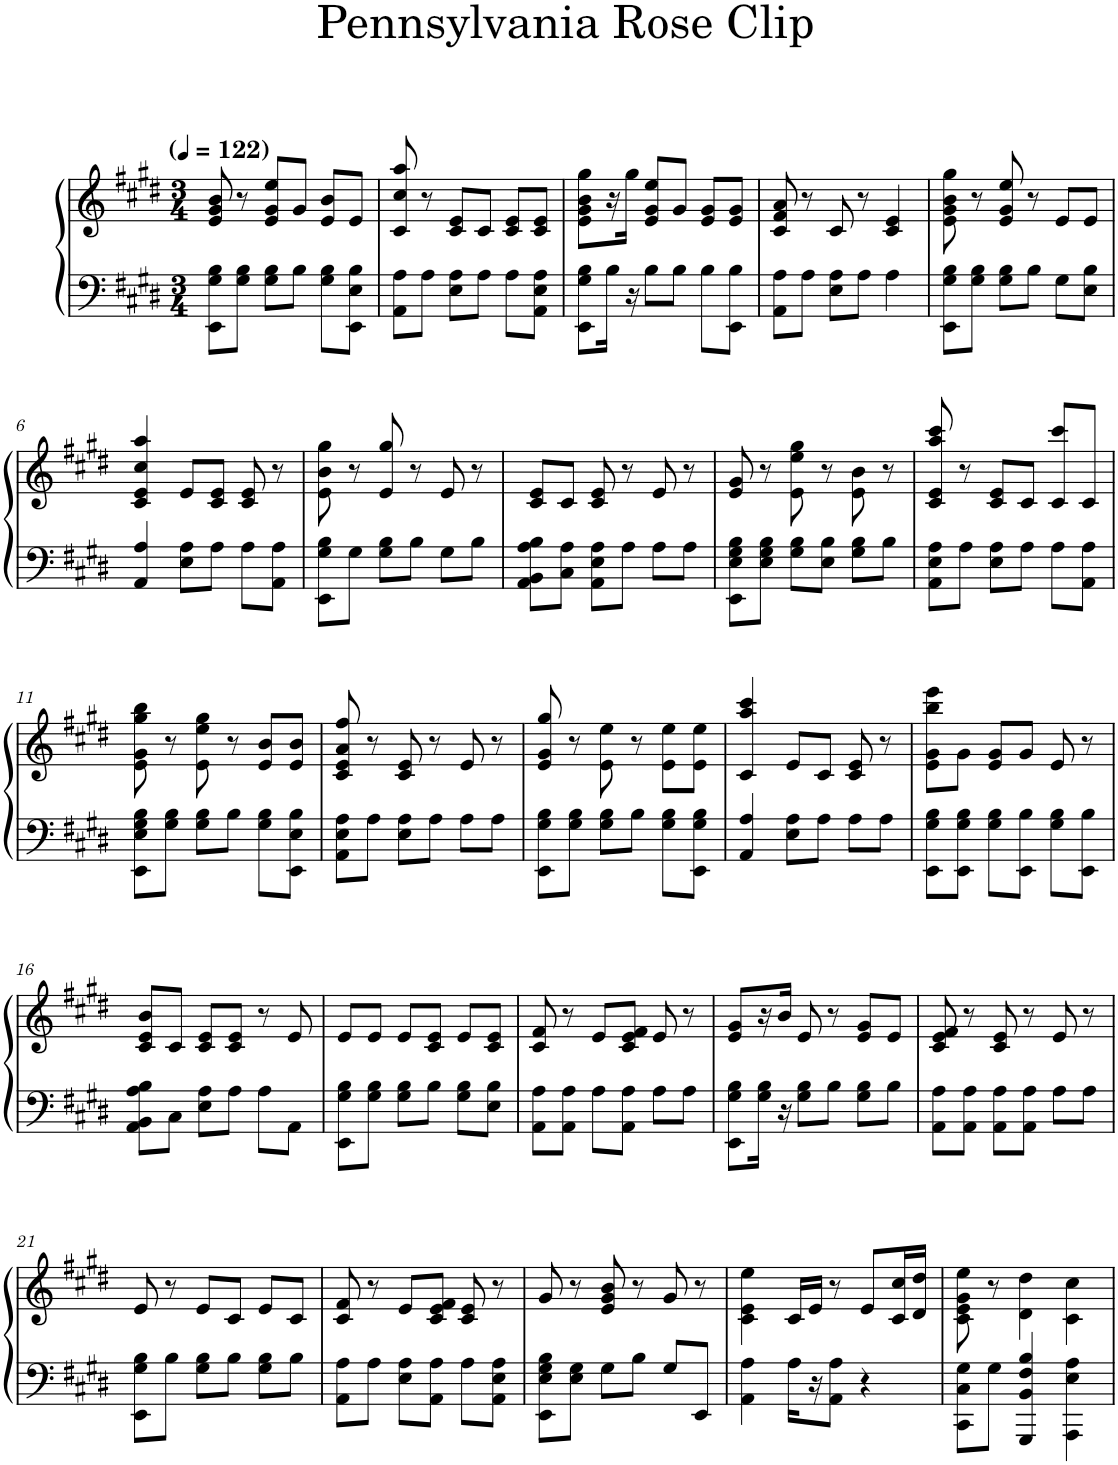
**kern	**kern
*part1	*part1
*staff2	*staff1
*I"Piano	*
*I'Pno	*
*clefF4	*clefG2
*k[f#c#g#d#]	*k[f#c#g#d#]
*E:	*E:
*M3/4	*M3/4
*MM122	*MM122
=1	=1
8EE\ 8G#\ 8B\L	8e/ 8g#/ 8b/
8G#\ 8B\J	8r
8G#\ 8B\L	8e/ 8g#/ 8ee/L
8B\J	8g#/J
8G#\ 8B\L	8e/ 8b/L
8EE\ 8E\ 8B\J	8e/J
=2	=2
8AA\ 8A\L	8c#/ 8cc#/ 8aa/
8A\J	8r
8E\ 8A\L	8c#/ 8e/L
8A\J	8c#/J
8A\L	8c#/ 8e/L
8AA\ 8E\ 8A\J	8c#/ 8e/J
=3	=3
8EE\ 8G#\ 8B\L	8e\ 8g#\ 8b\ 8gg#\L
16B\Jk	16r
16r	16gg#\JJ
8B\L	8e/ 8g#/ 8ee/L
8B\J	8g#/J
8B\L	8e/ 8g#/L
8EE\ 8B\J	8e/ 8g#/J
=4	=4
8AA\ 8A\L	8c#/ 8f#/ 8a/
8A\J	8r
8E\ 8A\L	8c#/
8A\J	8r
4A\	4c#/ 4e/
=5	=5
8EE\ 8G#\ 8B\L	8e\ 8g#\ 8b\ 8gg#\
8G#\ 8B\J	8r
8G#\ 8B\L	8e/ 8g#/ 8ee/
8B\J	8r
8G#\L	8e/L
8E\ 8B\J	8e/J
!!LO:LB:g=z
=6	=6
4AA/ 4A/	4c#/ 4e/ 4cc#/ 4aa/
8E\ 8A\L	8e/L
8A\J	8c#/ 8e/J
8A\L	8c#/ 8e/
8AA\ 8A\J	8r
=7	=7
8EE\ 8G#\ 8B\L	8e\ 8b\ 8gg#\
8G#\J	8r
8G#\ 8B\L	8e/ 8gg#/
8B\J	8r
8G#\L	8e/
8B\J	8r
=8	=8
8AA\ 8BB\ 8A\ 8B\L	8c#/ 8e/L
8C#\ 8A\J	8c#/J
8AA\ 8E\ 8A\L	8c#/ 8e/
8A\J	8r
8A\L	8e/
8A\J	8r
=9	=9
8EE\ 8E\ 8G#\ 8B\L	8e/ 8g#/
8E\ 8G#\ 8B\J	8r
8G#\ 8B\L	8e\ 8ee\ 8gg#\
8E\ 8B\J	8r
8G#\ 8B\L	8e\ 8b\
8B\J	8r
=10	=10
8AA\ 8E\ 8A\L	8c#/ 8e/ 8aa/ 8ccc#/
8A\J	8r
8E\ 8A\L	8c#/ 8e/L
8A\J	8c#/J
8A\L	8c#/ 8ccc#/L
8AA\ 8A\J	8c#/J
!!LO:LB:g=z
=11	=11
8EE\ 8E\ 8G#\ 8B\L	8e\ 8g#\ 8gg#\ 8bb\
8G#\ 8B\J	8r
8G#\ 8B\L	8e\ 8ee\ 8gg#\
8B\J	8r
8G#\ 8B\L	8e/ 8b/L
8EE\ 8E\ 8B\J	8e/ 8b/J
=12	=12
8AA\ 8E\ 8A\L	8c#/ 8e/ 8a/ 8ff#/
8A\J	8r
8E\ 8A\L	8c#/ 8e/
8A\J	8r
8A\L	8e/
8A\J	8r
=13	=13
8EE\ 8G#\ 8B\L	8e/ 8g#/ 8gg#/
8G#\ 8B\J	8r
8G#\ 8B\L	8e\ 8ee\
8B\J	8r
8G#\ 8B\L	8e\ 8ee\L
8EE\ 8G#\ 8B\J	8e\ 8ee\J
=14	=14
4AA/ 4A/	4c#/ 4aa/ 4ccc#/
8E\ 8A\L	8e/L
8A\J	8c#/J
8A\L	8c#/ 8e/
8A\J	8r
=15	=15
8EE\ 8G#\ 8B\L	8e\ 8g#\ 8bb\ 8eee\L
8EE\ 8G#\ 8B\J	8g#\J
8G#\ 8B\L	8e/ 8g#/L
8EE\ 8B\J	8g#/J
8G#\ 8B\L	8e/
8EE\ 8B\J	8r
!!LO:LB:g=z
=16	=16
8AA\ 8BB\ 8A\ 8B\L	8c#/ 8e/ 8b/L
8C#\J	8c#/J
8E\ 8A\L	8c#/ 8e/L
8A\J	8c#/ 8e/J
8A\L	8r
8AA\J	8e/
=17	=17
8EE\ 8G#\ 8B\L	8e/L
8G#\ 8B\J	8e/J
8G#\ 8B\L	8e/L
8B\J	8c#/ 8e/J
8G#\ 8B\L	8e/L
8E\ 8B\J	8c#/ 8e/J
=18	=18
8AA\ 8A\L	8c#/ 8f#/
8AA\ 8A\J	8r
8A\L	8e/L
8AA\ 8A\J	8c#/ 8e/ 8f#/J
8A\L	8e/
8A\J	8r
=19	=19
8EE\ 8G#\ 8B\L	8e/ 8g#/L
16G#\ 16B\Jk	16r
16r	16b/JJ
8G#\ 8B\L	8e/
8B\J	8r
8G#\ 8B\L	8e/ 8g#/L
8B\J	8e/J
=20	=20
8AA\ 8A\L	8c#/ 8e/ 8f#/
8AA\ 8A\J	8r
8AA\ 8A\L	8c#/ 8e/
8AA\ 8A\J	8r
8A\L	8e/
8A\J	8r
!!LO:LB:g=z
=21	=21
8EE\ 8G#\ 8B\L	8e/
8B\J	8r
8G#\ 8B\L	8e/L
8B\J	8c#/J
8G#\ 8B\L	8e/L
8B\J	8c#/J
=22	=22
8AA\ 8A\L	8c#/ 8f#/
8A\J	8r
8E\ 8A\L	8e/L
8AA\ 8A\J	8c#/ 8e/ 8f#/J
8A\L	8c#/ 8e/
8AA\ 8E\ 8A\J	8r
=23	=23
8EE\ 8E\ 8G#\ 8B\L	8g#/
8E\ 8G#\J	8r
8G#\L	8e/ 8g#/ 8b/
8B\J	8r
8G#/L	8g#/
8EE/J	8r
=24	=24
4AA\ 4A\	4c#\ 4e\ 4ee\
16A\LL	16c#/LL
16r	16e/JJ
8AA\ 8A\J	8r
4r	8e/L
.	16c#/ 16cc#/L
.	16d#/ 16dd#/JJ
=25	=25
8CC#\ 8C#\ 8G#\L	8c#\ 8e\ 8g#\ 8ee\
8G#\J	8r
4GGG#/ 4BB/ 4F#/ 4B/	4d#\ 4dd#\
4AAA\ 4E\ 4A\	4c#\ 4cc#\
=	=
*-	*-
